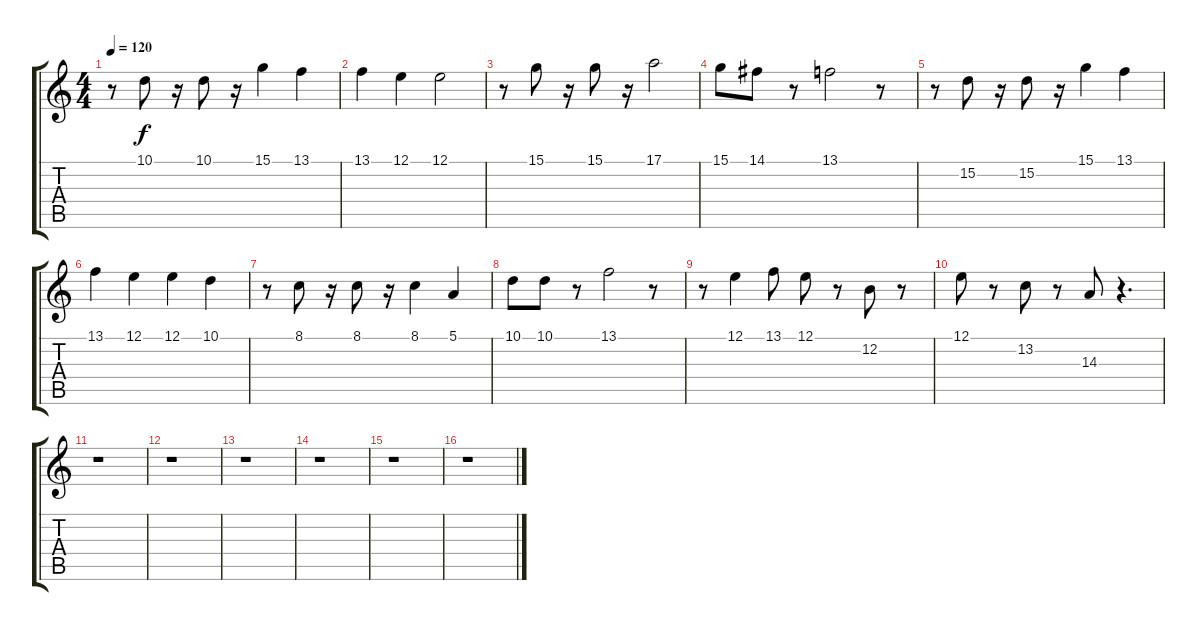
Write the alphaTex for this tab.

\track "" {instrument lead3calliope}
\staff {score tabs}
\tuning (E4 B3 G3 D3 A2 E2) {hide}
\ts (4 4)
\tempo 120
\clef g2
\ks c
r.8{dy f} 10.1.8 r.16 10.1.8 r.16 15.1.4 13.1.4 |
13.1.4 12.1.4 12.1.2 |
r.8 15.1.8 r.16 15.1.8 r.16 17.1.2 |
15.1.8 14.1.8 r.8 13.1.2 r.8 |
r.8 15.2.8 r.16 15.2.8 r.16 15.1.4 13.1.4 |
13.1.4 12.1.4 12.1.4 10.1.4 |
r.8 8.1.8 r.16 8.1.8 r.16 8.1.4 5.1.4 |
10.1.8 10.1.8 r.8 13.1.2 r.8 |
r.8 12.1.4 13.1.8 12.1.8 r.8 12.2.8 r.8 |
12.1.8 r.8 13.2.8 r.8 14.3.8 r.4{d} |
r.1 |
r.1 |
r.1 |
r.1 |
r.1 |
r.1
